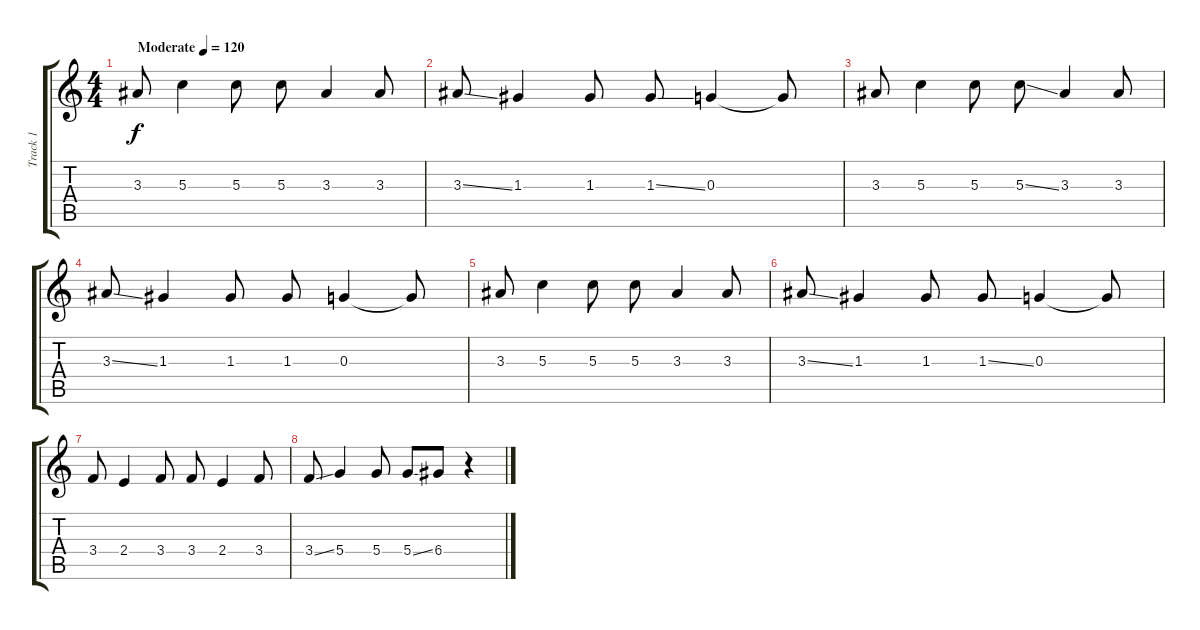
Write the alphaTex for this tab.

\track ("Track 1" "Track 1") {instrument electricguitarjazz}
\staff {score tabs}
\tuning (E4 B3 G3 D3 A2 E2) {hide}
\ts (4 4)
\tempo (120 "Moderate")
\clef g2
\ks c
3.3.8{dy f instrument electricguitarjazz} 5.3.4 5.3.8 5.3.8 3.3.4 3.3.8 |
3.3{ss}.8 1.3.4 1.3.8 1.3{ss}.8 0.3.4 0.3{t}.8 |
3.3.8 5.3.4 5.3.8 5.3{ss}.8 3.3.4 3.3.8 |
3.3{ss}.8 1.3.4 1.3.8 1.3.8 0.3.4 0.3{t}.8 |
3.3.8 5.3.4 5.3.8 5.3.8 3.3.4 3.3.8 |
3.3{ss}.8 1.3.4 1.3.8 1.3{ss}.8 0.3.4 0.3{t}.8 |
3.4.8 2.4.4 3.4.8 3.4.8 2.4.4 3.4.8 |
3.4{ss}.8 5.4.4 5.4.8 5.4{ss}.8 6.4.8 r.4
